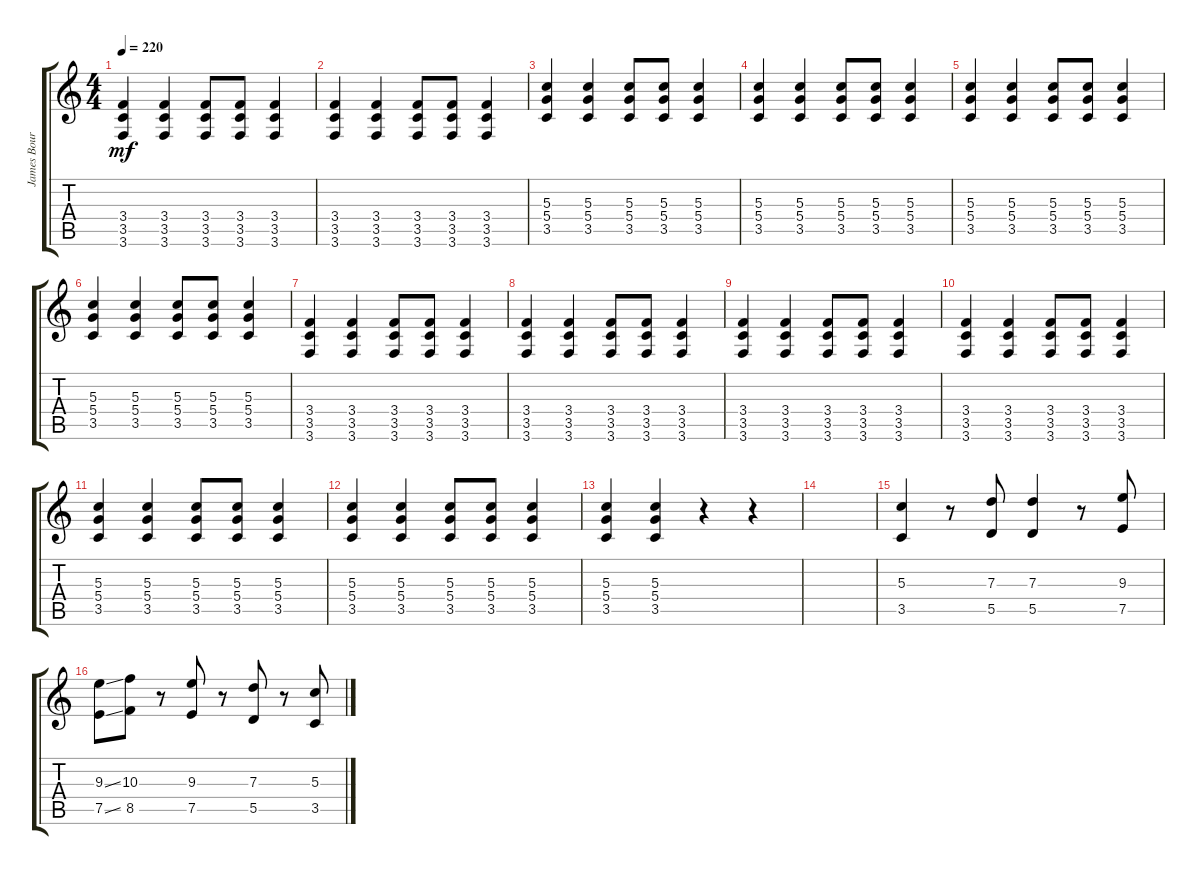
\track ("James Bourne" "James Bour") {instrument distortionguitar}
\staff {score tabs}
\tuning (E4 B3 G3 D3 A2 D2) {hide}
\ts (4 4)
\tempo 220
\clef g2
\ks c
(3.4 3.5 3.6).4{dy mf} (3.4 3.5 3.6).4 (3.4 3.5 3.6).8 (3.4 3.5 3.6).8 (3.4 3.5 3.6).4 |
(3.4 3.5 3.6).4 (3.4 3.5 3.6).4 (3.4 3.5 3.6).8 (3.4 3.5 3.6).8 (3.4 3.5 3.6).4 |
(5.3 5.4 3.5).4 (5.3 5.4 3.5).4 (5.3 5.4 3.5).8 (5.3 5.4 3.5).8 (5.3 5.4 3.5).4 |
(5.3 5.4 3.5).4 (5.3 5.4 3.5).4 (5.3 5.4 3.5).8 (5.3 5.4 3.5).8 (5.3 5.4 3.5).4 |
(5.3 5.4 3.5).4 (5.3 5.4 3.5).4 (5.3 5.4 3.5).8 (5.3 5.4 3.5).8 (5.3 5.4 3.5).4 |
(5.3 5.4 3.5).4 (5.3 5.4 3.5).4 (5.3 5.4 3.5).8 (5.3 5.4 3.5).8 (5.3 5.4 3.5).4 |
(3.4 3.5 3.6).4 (3.4 3.5 3.6).4 (3.4 3.5 3.6).8 (3.4 3.5 3.6).8 (3.4 3.5 3.6).4 |
(3.4 3.5 3.6).4 (3.4 3.5 3.6).4 (3.4 3.5 3.6).8 (3.4 3.5 3.6).8 (3.4 3.5 3.6).4 |
(3.4 3.5 3.6).4 (3.4 3.5 3.6).4 (3.4 3.5 3.6).8 (3.4 3.5 3.6).8 (3.4 3.5 3.6).4 |
(3.4 3.5 3.6).4 (3.4 3.5 3.6).4 (3.4 3.5 3.6).8 (3.4 3.5 3.6).8 (3.4 3.5 3.6).4 |
(5.3 5.4 3.5).4 (5.3 5.4 3.5).4 (5.3 5.4 3.5).8 (5.3 5.4 3.5).8 (5.3 5.4 3.5).4 |
(5.3 5.4 3.5).4 (5.3 5.4 3.5).4 (5.3 5.4 3.5).8 (5.3 5.4 3.5).8 (5.3 5.4 3.5).4 |
(5.3 5.4 3.5).4 (5.3 5.4 3.5).4 r.4 r.4 |
|
(5.3 3.5).4 r.8 (7.3 5.5).8 (7.3 5.5).4 r.8 (9.3 7.5).8 |
(9.3{ss} 7.5{ss}).8 (10.3 8.5).8 r.8 (9.3 7.5).8 r.8 (7.3 5.5).8 r.8 (5.3 3.5).8
